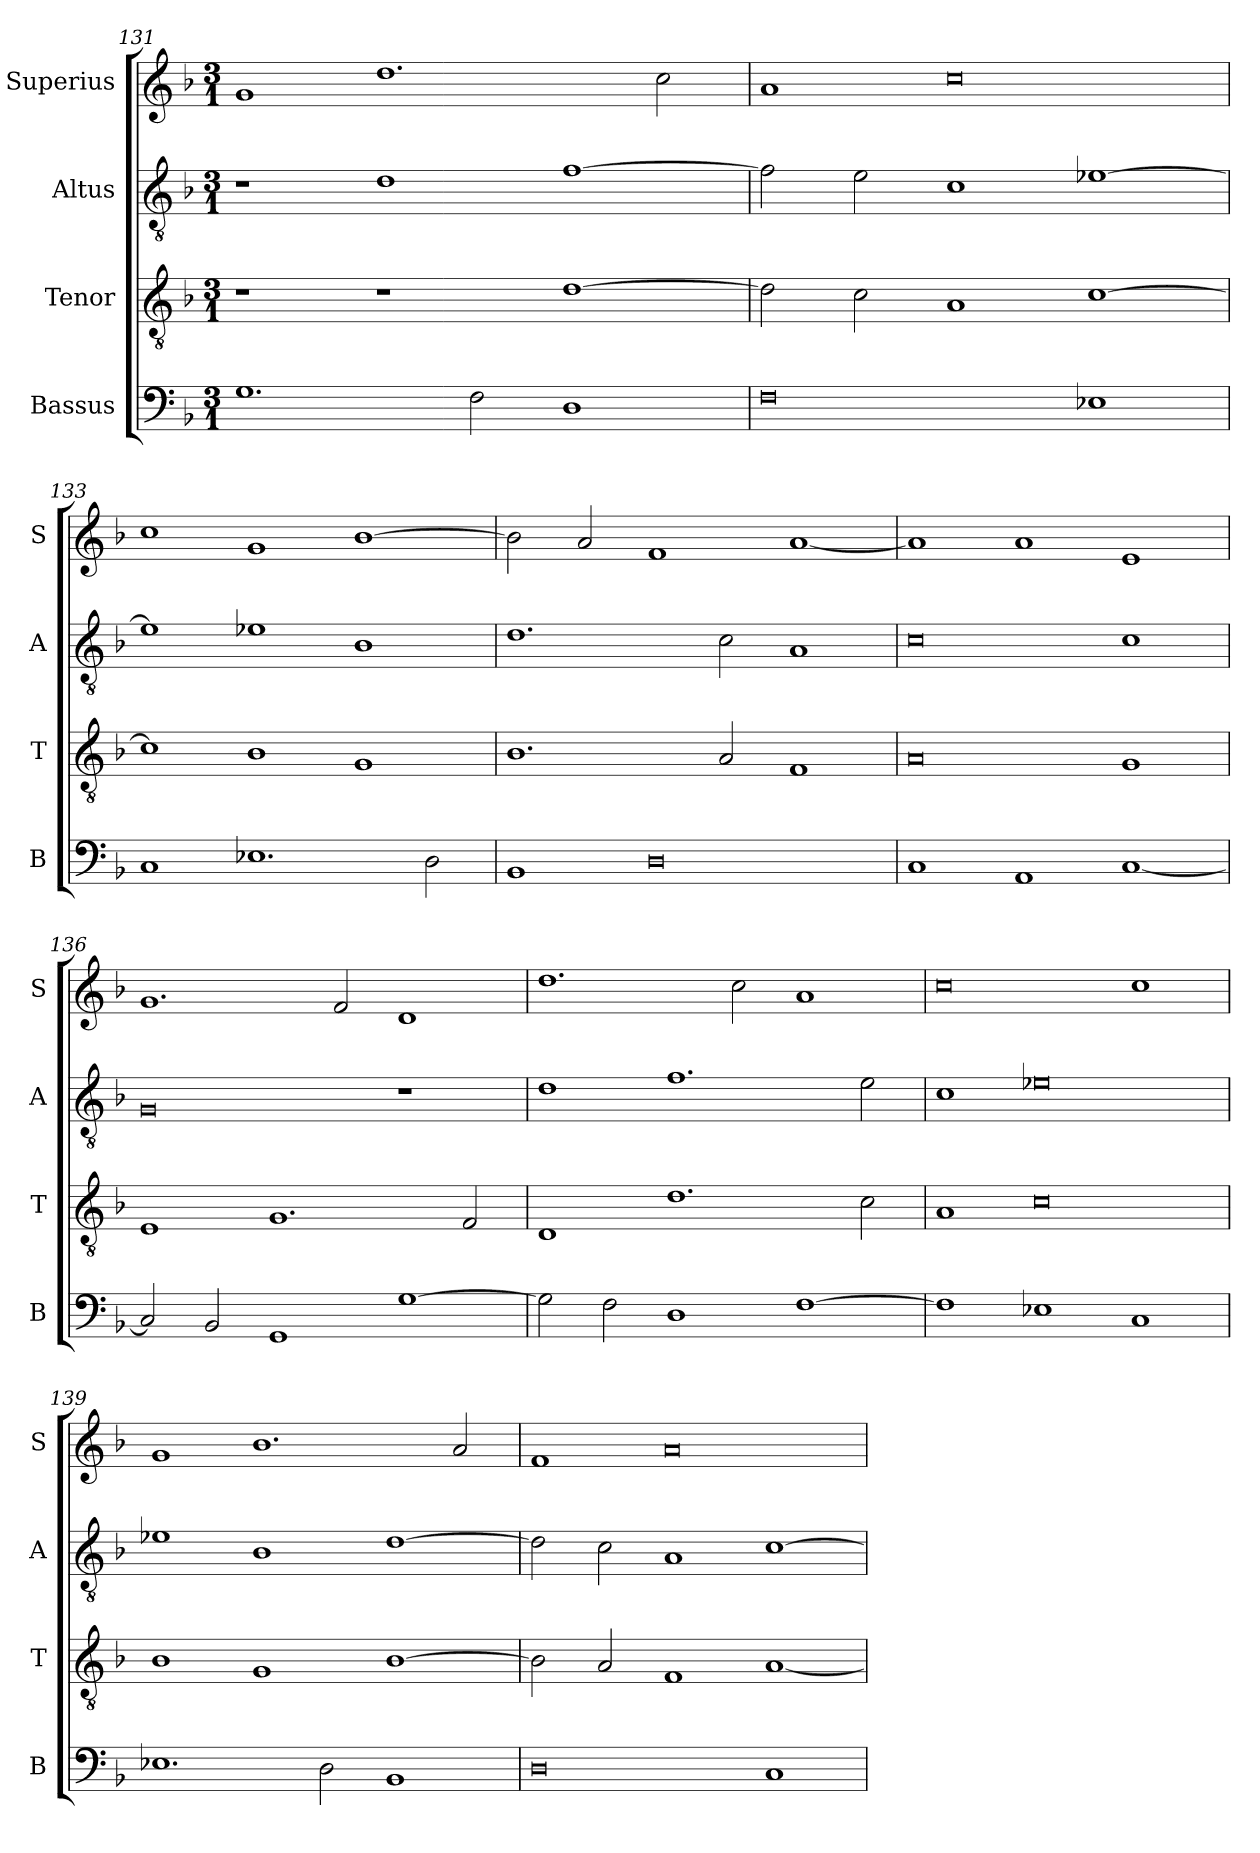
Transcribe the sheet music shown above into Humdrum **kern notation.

**kern	**kern	**kern	**kern
*part4	*part3	*part2	*part1
*staff4	*staff3	*staff2	*staff1
*I"Bassus	*I"Tenor	*I"Altus	*I"Superius
*I'B	*I'T	*I'A	*I'S
*clefF4	*clefGv2	*clefGv2	*clefG2
*k[b-]	*k[b-]	*k[b-]	*k[b-]
*M3/1	*M3/1	*M3/1	*M3/1
=131	=131	=131	=131
1.G	1r	1r	1g
.	1r	1d	1.dd
2F\	.	.	.
1D	[1d	[1f	.
.	.	.	2cc\
=132	=132	=132	=132
0F	2d\]	2f\]	1a
.	2c\	2e\	.
.	1A	1c	0cc
1E-X	[1c	[1e-X	.
=133	=133	=133	=133
1C	1c]	1e-]	1cc
1.E-X	1B-	1e-X	1g
.	1G	1B-	[1b-
2D\	.	.	.
=134	=134	=134	=134
1BB-	1.B-	1.d	2b-\]
.	.	.	2a/
0D	.	.	1f
.	2A/	2c\	.
.	1F	1A	[1a
=135	=135	=135	=135
1C	0A	0c	1a]
1AA	.	.	1a
[1C	1G	1c	1e
=136	=136	=136	=136
2C/]	1E	0G	1.g
2BB-/	.	.	.
1GG	1.G	.	.
.	.	.	2f/
[1G	.	1r	1d
.	2F/	.	.
=137	=137	=137	=137
2G\]	1D	1d	1.dd
2F\	.	.	.
1D	1.d	1.f	.
.	.	.	2cc\
[1F	.	.	1a
.	2c\	2e\	.
=138	=138	=138	=138
1F]	1A	1c	0cc
1E-X	0c	0e-X	.
1C	.	.	1cc
=139	=139	=139	=139
1.E-X	1B-	1e-X	1g
.	1G	1B-	1.b-
2D\	.	.	.
1BB-	[1B-	[1d	.
.	.	.	2a/
=140	=140	=140	=140
0D	2B-\]	2d\]	1f
.	2A/	2c\	.
.	1F	1A	0a
1C	[1A	[1c	.
=	=	=	=
*-	*-	*-	*-
